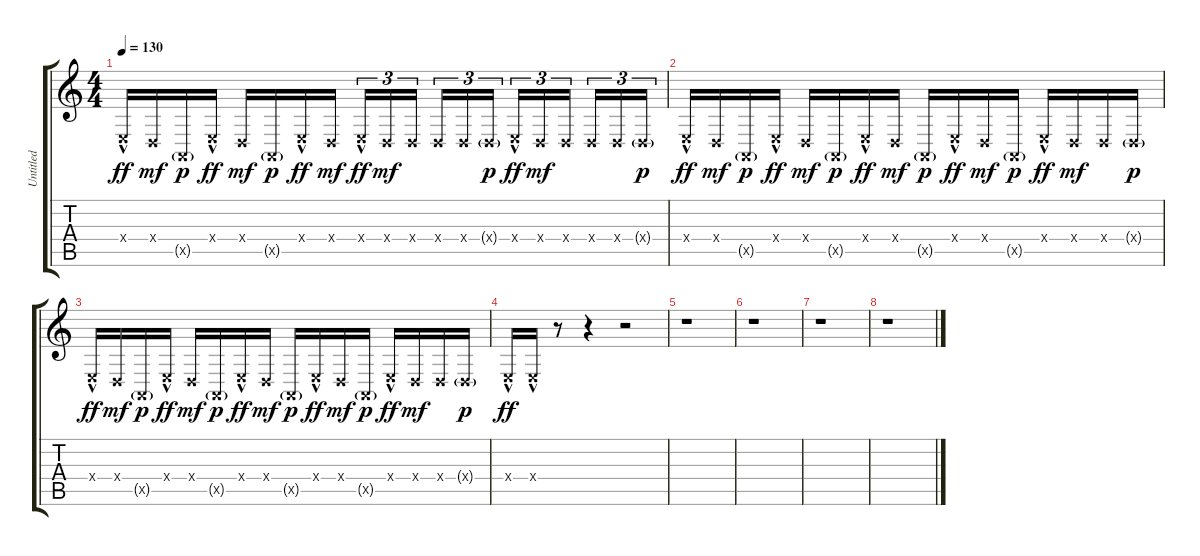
\track ("Untitled" "Untitled") {instrument woodblock}
\staff {score tabs}
\tuning (E4 B3 G3 D3 A2 E2) {hide}
\ts (4 4)
\tempo 130
\clef g2
\ks c
2.4{hac x}.16{dy ff} 0.4{x}.16{dy mf} 0.5{g x}.16{dy p} 2.4{hac x}.16{dy ff} 0.4{x}.16{dy mf} 0.5{g x}.16{dy p} 2.4{hac x}.16{dy ff} 0.4{x}.16{dy mf} 2.4{hac x}.16{tu (3 2) dy ff} 0.4{x}.16{tu (3 2) dy mf} 0.4{x}.16{tu (3 2) beam splitsecondary} 0.4{x}.16{tu (3 2)} 0.4{x}.16{tu (3 2)} 0.4{g x}.16{tu (3 2) dy p} 2.4{hac x}.16{tu (3 2) dy ff} 0.4{x}.16{tu (3 2) dy mf} 0.4{x}.16{tu (3 2) beam splitsecondary} 0.4{x}.16{tu (3 2)} 0.4{x}.16{tu (3 2)} 0.4{g x}.16{tu (3 2) dy p} |
2.4{hac x}.16{dy ff} 0.4{x}.16{dy mf} 0.5{g x}.16{dy p} 2.4{hac x}.16{dy ff} 0.4{x}.16{dy mf} 0.5{g x}.16{dy p} 2.4{hac x}.16{dy ff} 0.4{x}.16{dy mf} 0.5{g x}.16{dy p} 2.4{hac x}.16{dy ff} 0.4{x}.16{dy mf} 0.5{g x}.16{dy p} 2.4{hac x}.16{dy ff} 0.4{x}.16{dy mf} 0.4{x}.16 0.4{g x}.16{dy p} |
2.4{hac x}.16{dy ff} 0.4{x}.16{dy mf} 0.5{g x}.16{dy p} 2.4{hac x}.16{dy ff} 0.4{x}.16{dy mf} 0.5{g x}.16{dy p} 2.4{hac x}.16{dy ff} 0.4{x}.16{dy mf} 0.5{g x}.16{dy p} 2.4{hac x}.16{dy ff} 0.4{x}.16{dy mf} 0.5{g x}.16{dy p} 2.4{hac x}.16{dy ff} 0.4{x}.16{dy mf} 0.4{x}.16 0.4{g x}.16{dy p} |
2.4{hac x}.16{dy ff} 2.4{hac x}.16 r.8 r.4 r.2 |
r.1 |
r.1 |
r.1 |
r.1
